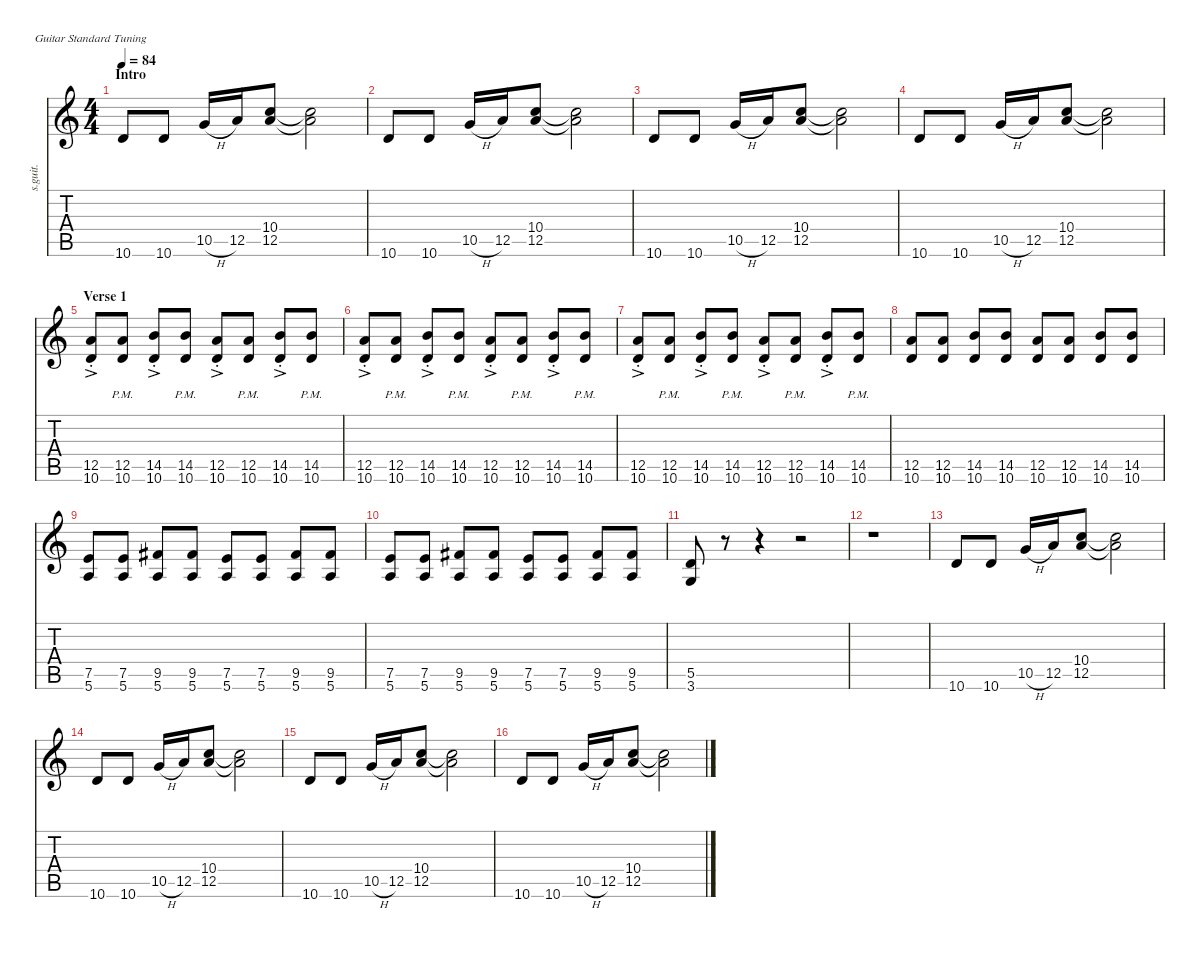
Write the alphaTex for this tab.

\defaultSystemsLayout 4
\hideDynamics
\bracketExtendMode nobrackets
\track ("John Lennon - Rhythm Guitar" "s.guit.") {instrument electricguitarjazz}
\staff {score tabs}
\tuning (E4 B3 G3 D3 A2 E2)
\ts (4 4)
\beaming (8 2 2 2 2)
\section ("" "Intro")
\tempo 84
\clef g2
\ks c
10.6.8{lyrics (0 "") lyrics (1 "") lyrics (2 "") lyrics (3 "") lyrics (4 "") dy mp instrument electricguitarjazz} 10.6.8{lyrics (0 "") lyrics (1 "") lyrics (2 "") lyrics (3 "") lyrics (4 "")} 10.5{h}.16{lyrics (0 "") lyrics (1 "") lyrics (2 "") lyrics (3 "") lyrics (4 "")} 12.5.16{lyrics (0 "") lyrics (1 "") lyrics (2 "") lyrics (3 "") lyrics (4 "")} (10.4 12.5).8{lyrics (0 "") lyrics (1 "") lyrics (2 "") lyrics (3 "") lyrics (4 "")} (10.4{t} 12.5{t}).2{lyrics (0 "") lyrics (1 "") lyrics (2 "") lyrics (3 "") lyrics (4 "")} |
10.6.8{lyrics (0 "") lyrics (1 "") lyrics (2 "") lyrics (3 "") lyrics (4 "")} 10.6.8{lyrics (0 "") lyrics (1 "") lyrics (2 "") lyrics (3 "") lyrics (4 "")} 10.5{h}.16{lyrics (0 "") lyrics (1 "") lyrics (2 "") lyrics (3 "") lyrics (4 "")} 12.5.16{lyrics (0 "") lyrics (1 "") lyrics (2 "") lyrics (3 "") lyrics (4 "")} (10.4 12.5).8{lyrics (0 "") lyrics (1 "") lyrics (2 "") lyrics (3 "") lyrics (4 "")} (10.4{t} 12.5{t}).2{lyrics (0 "") lyrics (1 "") lyrics (2 "") lyrics (3 "") lyrics (4 "")} |
10.6.8{lyrics (0 "") lyrics (1 "") lyrics (2 "") lyrics (3 "") lyrics (4 "")} 10.6.8{lyrics (0 "") lyrics (1 "") lyrics (2 "") lyrics (3 "") lyrics (4 "")} 10.5{h}.16{lyrics (0 "") lyrics (1 "") lyrics (2 "") lyrics (3 "") lyrics (4 "")} 12.5.16{lyrics (0 "") lyrics (1 "") lyrics (2 "") lyrics (3 "") lyrics (4 "")} (10.4 12.5).8{lyrics (0 "") lyrics (1 "") lyrics (2 "") lyrics (3 "") lyrics (4 "")} (10.4{t} 12.5{t}).2{lyrics (0 "") lyrics (1 "") lyrics (2 "") lyrics (3 "") lyrics (4 "")} |
10.6.8{lyrics (0 "") lyrics (1 "") lyrics (2 "") lyrics (3 "") lyrics (4 "")} 10.6.8{lyrics (0 "") lyrics (1 "") lyrics (2 "") lyrics (3 "") lyrics (4 "")} 10.5{h}.16{lyrics (0 "") lyrics (1 "") lyrics (2 "") lyrics (3 "") lyrics (4 "")} 12.5.16{lyrics (0 "") lyrics (1 "") lyrics (2 "") lyrics (3 "") lyrics (4 "")} (10.4 12.5).8{lyrics (0 "") lyrics (1 "") lyrics (2 "") lyrics (3 "") lyrics (4 "")} (10.4{t} 12.5{t}).2{lyrics (0 "") lyrics (1 "") lyrics (2 "") lyrics (3 "") lyrics (4 "")} |
\section ("" "Verse 1")
(12.5{ac st} 10.6{ac st}).8{lyrics (0 "") lyrics (1 "") lyrics (2 "") lyrics (3 "") lyrics (4 "") dy p} (12.5{pm} 10.6{pm}).8{lyrics (0 "") lyrics (1 "") lyrics (2 "") lyrics (3 "") lyrics (4 "") dy mp} (14.5{ac st} 10.6{ac st}).8{lyrics (0 "") lyrics (1 "") lyrics (2 "") lyrics (3 "") lyrics (4 "") dy p} (14.5{pm} 10.6{pm}).8{lyrics (0 "") lyrics (1 "") lyrics (2 "") lyrics (3 "") lyrics (4 "") dy mp} (12.5{ac st} 10.6{ac st}).8{lyrics (0 "") lyrics (1 "") lyrics (2 "") lyrics (3 "") lyrics (4 "") dy p} (12.5{pm} 10.6{pm}).8{lyrics (0 "") lyrics (1 "") lyrics (2 "") lyrics (3 "") lyrics (4 "") dy mp} (14.5{ac st} 10.6{ac st}).8{lyrics (0 "") lyrics (1 "") lyrics (2 "") lyrics (3 "") lyrics (4 "") dy p} (14.5{pm} 10.6{pm}).8{lyrics (0 "") lyrics (1 "") lyrics (2 "") lyrics (3 "") lyrics (4 "") dy mp} |
(12.5{ac st} 10.6{ac st}).8{lyrics (0 "") lyrics (1 "") lyrics (2 "") lyrics (3 "") lyrics (4 "") dy p} (12.5{pm} 10.6{pm}).8{lyrics (0 "") lyrics (1 "") lyrics (2 "") lyrics (3 "") lyrics (4 "") dy mp} (14.5{ac st} 10.6{ac st}).8{lyrics (0 "") lyrics (1 "") lyrics (2 "") lyrics (3 "") lyrics (4 "") dy p} (14.5{pm} 10.6{pm}).8{lyrics (0 "") lyrics (1 "") lyrics (2 "") lyrics (3 "") lyrics (4 "") dy mp} (12.5{ac st} 10.6{ac st}).8{lyrics (0 "") lyrics (1 "") lyrics (2 "") lyrics (3 "") lyrics (4 "") dy p} (12.5{pm} 10.6{pm}).8{lyrics (0 "") lyrics (1 "") lyrics (2 "") lyrics (3 "") lyrics (4 "") dy mp} (14.5{ac st} 10.6{ac st}).8{lyrics (0 "") lyrics (1 "") lyrics (2 "") lyrics (3 "") lyrics (4 "") dy p} (14.5{pm} 10.6{pm}).8{lyrics (0 "") lyrics (1 "") lyrics (2 "") lyrics (3 "") lyrics (4 "") dy mp} |
(12.5{ac st} 10.6{ac st}).8{lyrics (0 "") lyrics (1 "") lyrics (2 "") lyrics (3 "") lyrics (4 "") dy p} (12.5{pm} 10.6{pm}).8{lyrics (0 "") lyrics (1 "") lyrics (2 "") lyrics (3 "") lyrics (4 "") dy mp} (14.5{ac st} 10.6{ac st}).8{lyrics (0 "") lyrics (1 "") lyrics (2 "") lyrics (3 "") lyrics (4 "") dy p} (14.5{pm} 10.6{pm}).8{lyrics (0 "") lyrics (1 "") lyrics (2 "") lyrics (3 "") lyrics (4 "") dy mp} (12.5{ac st} 10.6{ac st}).8{lyrics (0 "") lyrics (1 "") lyrics (2 "") lyrics (3 "") lyrics (4 "") dy p} (12.5{pm} 10.6{pm}).8{lyrics (0 "") lyrics (1 "") lyrics (2 "") lyrics (3 "") lyrics (4 "") dy mp} (14.5{ac st} 10.6{ac st}).8{lyrics (0 "") lyrics (1 "") lyrics (2 "") lyrics (3 "") lyrics (4 "") dy p} (14.5{pm} 10.6{pm}).8{lyrics (0 "") lyrics (1 "") lyrics (2 "") lyrics (3 "") lyrics (4 "") dy mp} |
(12.5 10.6).8{lyrics (0 "") lyrics (1 "") lyrics (2 "") lyrics (3 "") lyrics (4 "")} (12.5 10.6).8{lyrics (0 "") lyrics (1 "") lyrics (2 "") lyrics (3 "") lyrics (4 "")} (14.5 10.6).8{lyrics (0 "") lyrics (1 "") lyrics (2 "") lyrics (3 "") lyrics (4 "")} (14.5 10.6).8{lyrics (0 "") lyrics (1 "") lyrics (2 "") lyrics (3 "") lyrics (4 "")} (12.5 10.6).8{lyrics (0 "") lyrics (1 "") lyrics (2 "") lyrics (3 "") lyrics (4 "")} (12.5 10.6).8{lyrics (0 "") lyrics (1 "") lyrics (2 "") lyrics (3 "") lyrics (4 "")} (14.5 10.6).8{lyrics (0 "") lyrics (1 "") lyrics (2 "") lyrics (3 "") lyrics (4 "")} (14.5 10.6).8{lyrics (0 "") lyrics (1 "") lyrics (2 "") lyrics (3 "") lyrics (4 "")} |
(7.5 5.6).8{lyrics (0 "") lyrics (1 "") lyrics (2 "") lyrics (3 "") lyrics (4 "")} (7.5 5.6).8{lyrics (0 "") lyrics (1 "") lyrics (2 "") lyrics (3 "") lyrics (4 "")} (9.5{acc #} 5.6).8{lyrics (0 "") lyrics (1 "") lyrics (2 "") lyrics (3 "") lyrics (4 "")} (9.5{acc #} 5.6).8{lyrics (0 "") lyrics (1 "") lyrics (2 "") lyrics (3 "") lyrics (4 "")} (7.5 5.6).8{lyrics (0 "") lyrics (1 "") lyrics (2 "") lyrics (3 "") lyrics (4 "")} (7.5 5.6).8{lyrics (0 "") lyrics (1 "") lyrics (2 "") lyrics (3 "") lyrics (4 "")} (9.5{acc #} 5.6).8{lyrics (0 "") lyrics (1 "") lyrics (2 "") lyrics (3 "") lyrics (4 "")} (9.5{acc #} 5.6).8{lyrics (0 "") lyrics (1 "") lyrics (2 "") lyrics (3 "") lyrics (4 "")} |
(7.5 5.6).8{lyrics (0 "") lyrics (1 "") lyrics (2 "") lyrics (3 "") lyrics (4 "")} (7.5 5.6).8{lyrics (0 "") lyrics (1 "") lyrics (2 "") lyrics (3 "") lyrics (4 "")} (9.5{acc #} 5.6).8{lyrics (0 "") lyrics (1 "") lyrics (2 "") lyrics (3 "") lyrics (4 "")} (9.5{acc #} 5.6).8{lyrics (0 "") lyrics (1 "") lyrics (2 "") lyrics (3 "") lyrics (4 "")} (7.5 5.6).8{lyrics (0 "") lyrics (1 "") lyrics (2 "") lyrics (3 "") lyrics (4 "")} (7.5 5.6).8{lyrics (0 "") lyrics (1 "") lyrics (2 "") lyrics (3 "") lyrics (4 "")} (9.5{acc #} 5.6).8{lyrics (0 "") lyrics (1 "") lyrics (2 "") lyrics (3 "") lyrics (4 "")} (9.5{acc #} 5.6).8{lyrics (0 "") lyrics (1 "") lyrics (2 "") lyrics (3 "") lyrics (4 "")} |
(5.5 3.6).8{lyrics (0 "") lyrics (1 "") lyrics (2 "") lyrics (3 "") lyrics (4 "")} r.8 r.4 r.2 |
r.1 |
10.6.8{lyrics (0 "") lyrics (1 "") lyrics (2 "") lyrics (3 "") lyrics (4 "")} 10.6.8{lyrics (0 "") lyrics (1 "") lyrics (2 "") lyrics (3 "") lyrics (4 "")} 10.5{h}.16{lyrics (0 "") lyrics (1 "") lyrics (2 "") lyrics (3 "") lyrics (4 "")} 12.5.16{lyrics (0 "") lyrics (1 "") lyrics (2 "") lyrics (3 "") lyrics (4 "")} (10.4 12.5).8{lyrics (0 "") lyrics (1 "") lyrics (2 "") lyrics (3 "") lyrics (4 "")} (10.4{t} 12.5{t}).2{lyrics (0 "") lyrics (1 "") lyrics (2 "") lyrics (3 "") lyrics (4 "")} |
10.6.8{lyrics (0 "") lyrics (1 "") lyrics (2 "") lyrics (3 "") lyrics (4 "")} 10.6.8{lyrics (0 "") lyrics (1 "") lyrics (2 "") lyrics (3 "") lyrics (4 "")} 10.5{h}.16{lyrics (0 "") lyrics (1 "") lyrics (2 "") lyrics (3 "") lyrics (4 "")} 12.5.16{lyrics (0 "") lyrics (1 "") lyrics (2 "") lyrics (3 "") lyrics (4 "")} (10.4 12.5).8{lyrics (0 "") lyrics (1 "") lyrics (2 "") lyrics (3 "") lyrics (4 "")} (10.4{t} 12.5{t}).2{lyrics (0 "") lyrics (1 "") lyrics (2 "") lyrics (3 "") lyrics (4 "")} |
10.6.8{lyrics (0 "") lyrics (1 "") lyrics (2 "") lyrics (3 "") lyrics (4 "")} 10.6.8{lyrics (0 "") lyrics (1 "") lyrics (2 "") lyrics (3 "") lyrics (4 "")} 10.5{h}.16{lyrics (0 "") lyrics (1 "") lyrics (2 "") lyrics (3 "") lyrics (4 "")} 12.5.16{lyrics (0 "") lyrics (1 "") lyrics (2 "") lyrics (3 "") lyrics (4 "")} (10.4 12.5).8{lyrics (0 "") lyrics (1 "") lyrics (2 "") lyrics (3 "") lyrics (4 "")} (10.4{t} 12.5{t}).2{lyrics (0 "") lyrics (1 "") lyrics (2 "") lyrics (3 "") lyrics (4 "")} |
10.6.8{lyrics (0 "") lyrics (1 "") lyrics (2 "") lyrics (3 "") lyrics (4 "")} 10.6.8{lyrics (0 "") lyrics (1 "") lyrics (2 "") lyrics (3 "") lyrics (4 "")} 10.5{h}.16{lyrics (0 "") lyrics (1 "") lyrics (2 "") lyrics (3 "") lyrics (4 "")} 12.5.16{lyrics (0 "") lyrics (1 "") lyrics (2 "") lyrics (3 "") lyrics (4 "")} (10.4 12.5).8{lyrics (0 "") lyrics (1 "") lyrics (2 "") lyrics (3 "") lyrics (4 "")} (10.4{t} 12.5{t}).2{lyrics (0 "") lyrics (1 "") lyrics (2 "") lyrics (3 "") lyrics (4 "")}
